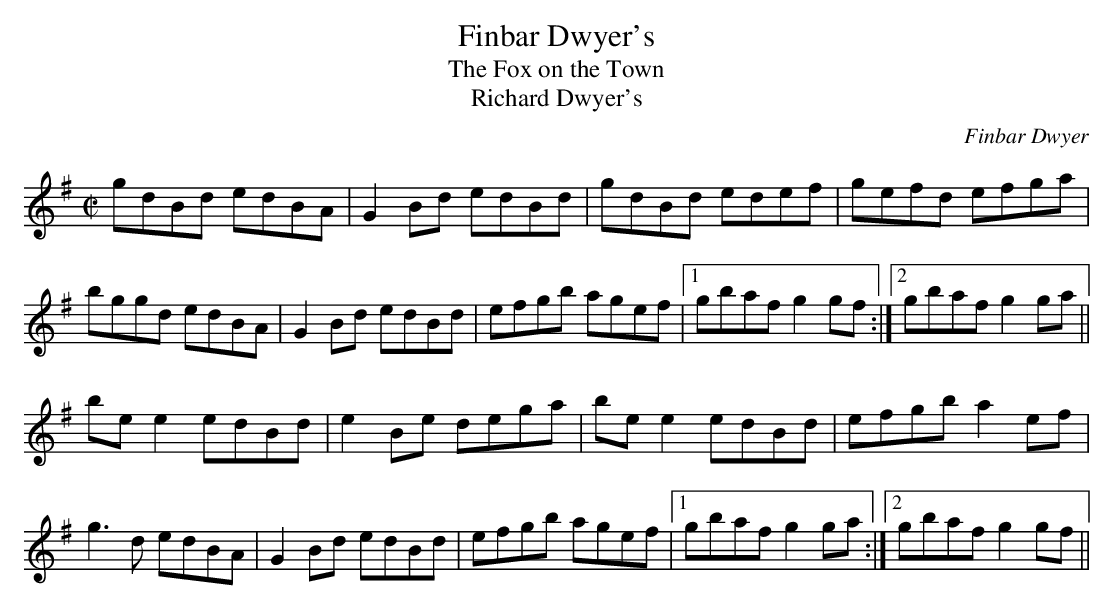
X:1
T:Finbar Dwyer's
T:Fox on the Town, The
T:Richard Dwyer's
C:Finbar Dwyer
M:C|
K:G
gdBd edBA|G2Bd edBd|gdBd edef|gefd efga|
bggd edBA|G2Bd edBd|efgb agef|1 gbaf g2gf:|2 gbaf g2ga||
bee2 edBd|e2Be dega|bee2 edBd|efgb a2ef|
g3d edBA|G2Bd edBd|efgb agef|1 gbaf g2ga:|2 gbaf g2gf||
